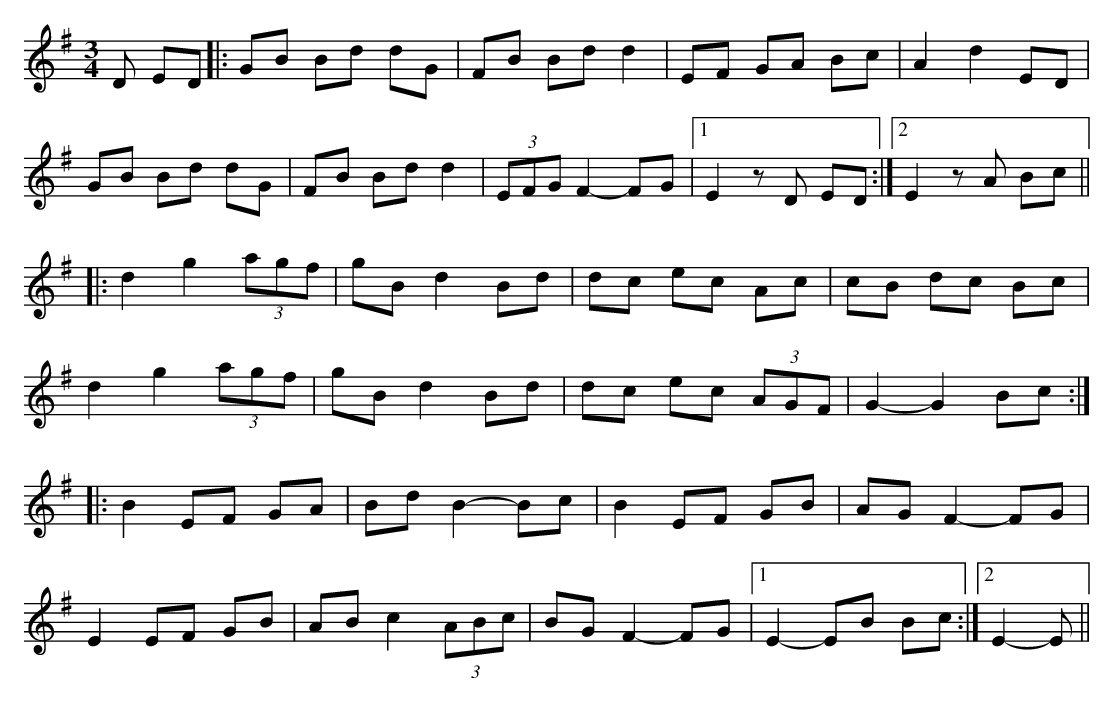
X:1
M:3/4
K:Emin
D ED|:GB Bd dG|FB Bd d2|EF GA Bc|A2 d2 ED|
GB Bd dG|FB Bd d2|(3EFG F2- FG|1 E2 zD ED:|2 E2 zA Bc||
|:d2 g2 (3agf|gB d2 Bd|dc ec Ac|cB dc Bc|
d2 g2 (3agf|gB d2 Bd|dc ec (3AGF|G2- G2 Bc:|
|:B2 EF GA|Bd B2- Bc|B2 EF GB|AG F2- FG|
E2 EF GB|AB c2 (3ABc|BG F2- FG|1 E2- EB Bc:|2 E2- E||
